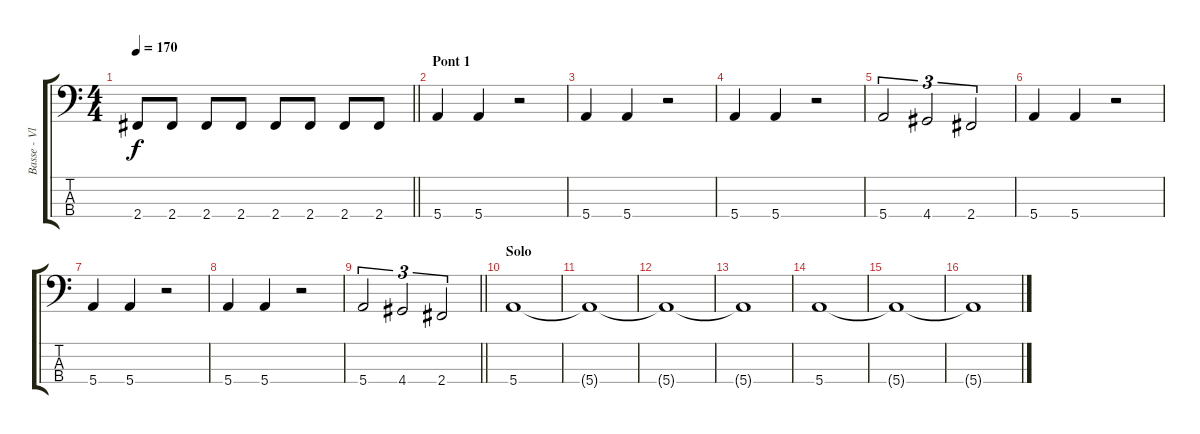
\track ("Basse - Vlad" "Basse - Vl") {instrument electricbasspick}
\staff {score tabs}
\tuning (G2 D2 A1 E1) {hide}
\ts (4 4)
\tempo 170
\clef f4
\barLineRight lightlight
\ks c
2.4.8{dy f} 2.4.8 2.4.8 2.4.8 2.4.8 2.4.8 2.4.8 2.4.8 |
\section ("" "Pont 1")
5.4.4 5.4.4 r.2 |
5.4.4 5.4.4 r.2 |
5.4.4 5.4.4 r.2 |
5.4.2{tu (3 2)} 4.4.2{tu (3 2)} 2.4.2{tu (3 2)} |
5.4.4 5.4.4 r.2 |
5.4.4 5.4.4 r.2 |
5.4.4 5.4.4 r.2 |
\barLineRight lightlight
5.4.2{tu (3 2)} 4.4.2{tu (3 2)} 2.4.2{tu (3 2)} |
\section ("" "Solo")
5.4.1 |
5.4{t}.1 |
5.4{t}.1 |
5.4{t}.1 |
5.4.1 |
5.4{t}.1 |
5.4{t}.1
